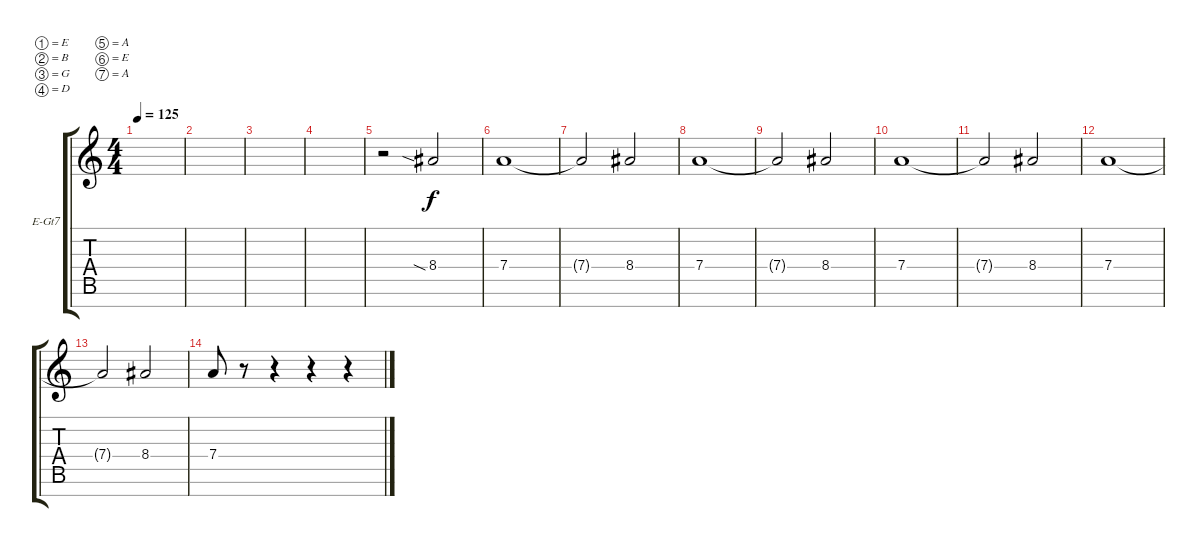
\defaultSystemsLayout 4
\bracketExtendMode groupsimilarinstruments
\firstSystemTrackNameOrientation horizontal
\otherSystemsTrackNameOrientation horizontal
\track ("Lead" "E-Gt7") {instrument distortionguitar}
\staff {score tabs}
\tuning (E4 B3 G3 D3 A2 E2 A1)
\ts (4 4)
\tempo 125
\clef g2
\ks c
|
|
|
|
r.2 8.4{sia}.2 |
7.4.1 |
7.4{t}.2 8.4.2 |
7.4.1 |
7.4{t}.2 8.4.2 |
7.4.1 |
7.4{t}.2 8.4.2 |
7.4.1 |
7.4{t}.2 8.4.2 |
7.4.8 r.8 r.4 r.4 r.4
